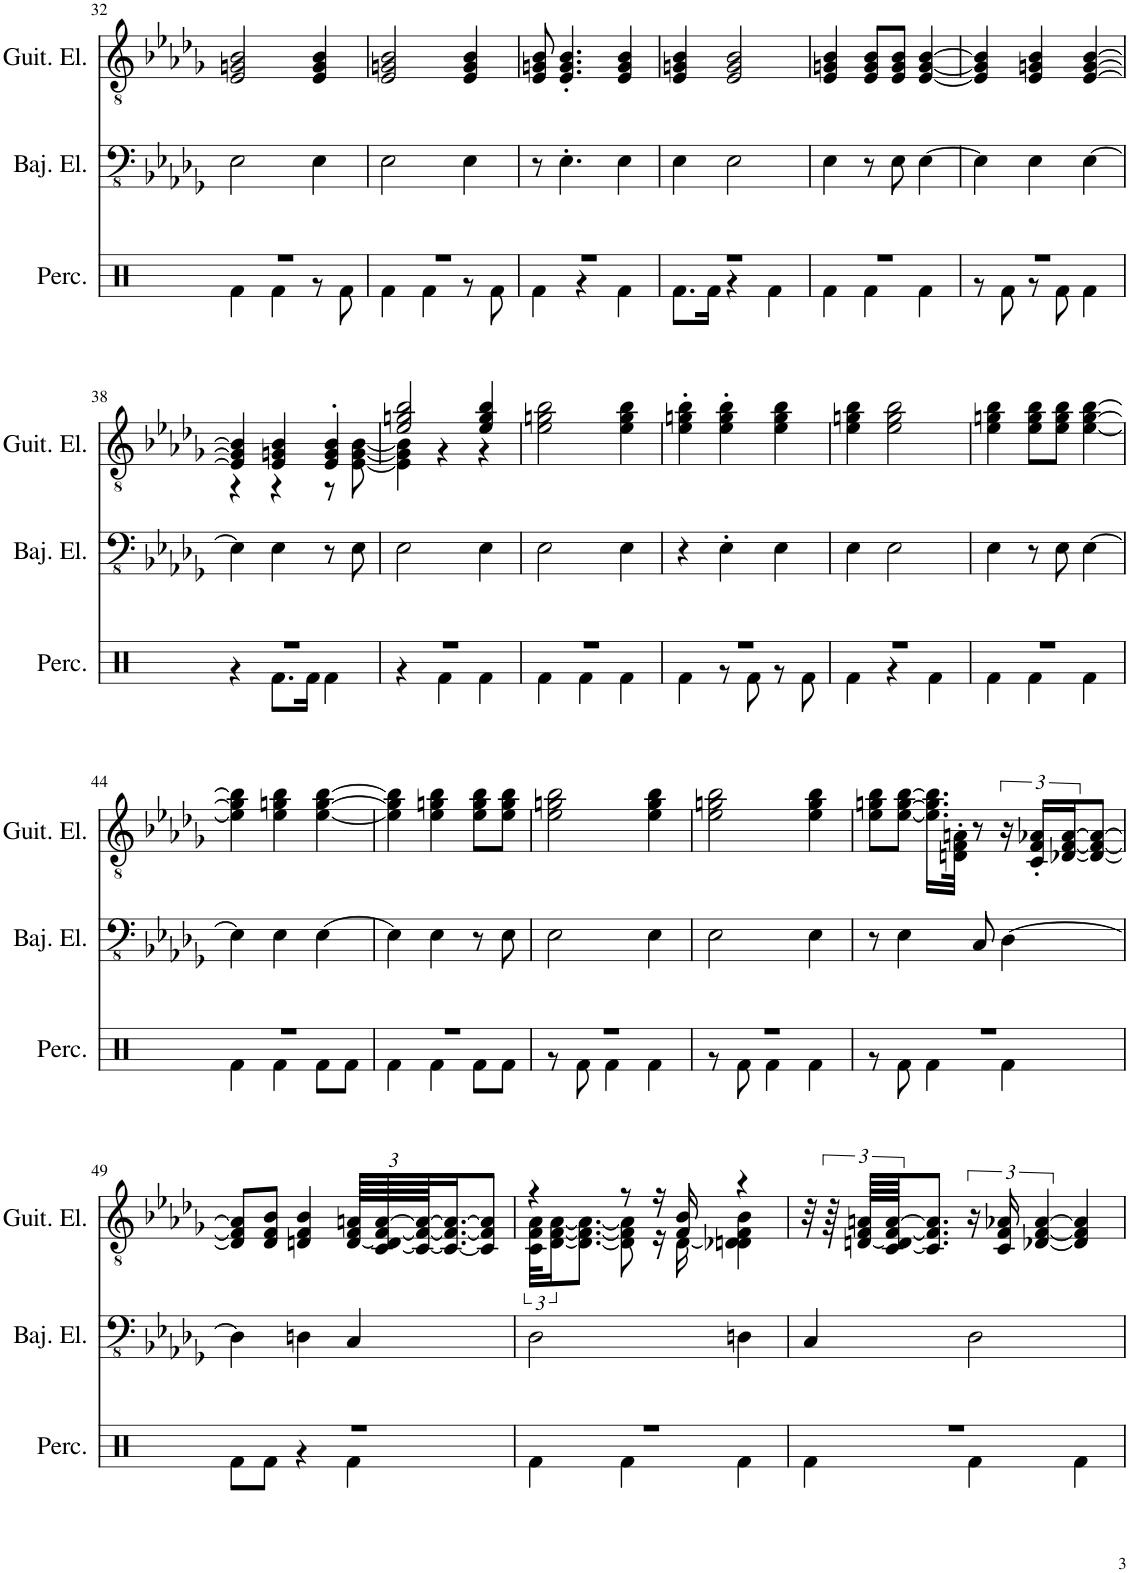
**kern	**kern	**kern
*part3	*part2	*part1
*staff3	*staff2	*staff1
*I"Set de percusión	*I"Bajo eléctrico	*I"Guitarra eléctrica
*I'Perc.	*I'Baj. El.	*I'Guit. El.
!!LO:PB:g=z
*clefX	*clefFv4	*clefGv2
*k[]	*k[b-e-a-d-g-]	*k[b-e-a-d-g-]
*M3/4	*M3/4	*M3/4
=32	=32	=32
*^	*	*
2.r	4Rf\	2EE-\	2E-/ 2Gn/ 2B-/
.	4Rf\	.	.
.	8r	4EE-\	4E-/ 4G/ 4B-/
.	8Rf\	.	.
=33	=33	=33	=33
2.r	4Rf\	2EE-\	2E-/ 2Gn/ 2B-/
.	4Rf\	.	.
.	8r	4EE-\	4E-/ 4G/ 4B-/
.	8Rf\	.	.
=34	=34	=34	=34
2.r	4Rf\	8r	8E-/ 8Gn/ 8B-/
.	.	4.EE-'\	4.E-/' 4.G/' 4.B-/'
.	4r	.	.
.	4Rf\	4EE-\	4E-/ 4G/ 4B-/
=35	=35	=35	=35
2.r	8.Rf\L	4EE-\	4E-/ 4Gn/ 4B-/
.	16Rf\Jk	.	.
.	4r	2EE-\	2E-/ 2G/ 2B-/
.	4Rf\	.	.
=36	=36	=36	=36
2.r	4Rf\	4EE-\	4E-/ 4Gn/ 4B-/
.	4Rf\	8r	8E-/ 8G/ 8B-/L
.	.	8EE-\	8E-/ 8G/ 8B-/J
.	4Rf\	[4EE-\	[4E-/ [4G/ [4B-/
=37	=37	=37	=37
2.r	8r	4EE-\]	4E-/] 4G/] 4B-/]
.	8Rf\	.	.
.	8r	4EE-\	4E-/ 4Gn/ 4B-/
.	8Rf\	.	.
.	4Rf\	[4EE-\	[4E-/ [4G/ [4B-/
!!LO:LB:g=z
=38	=38	=38	=38
*	*	*	*^
2.r	4r	4EE-\]	4E-/] 4G/] 4B-/]	4r
.	8.Rf\L	4EE-\	4E-/ 4Gn/ 4B-/	4r
.	16Rf\Jk	.	.	.
.	4Rf\	8r	4E-/' 4G/' 4B-/'	8r
.	.	8EE-\	.	[8E-\ [8G\ [8B-\
=39	=39	=39	=39	=39
2.r	4r	2EE-\	2e-/ 2gn/ 2b-/	4E-\] 4G\] 4B-\]
.	4Rf\	.	.	4r
.	4Rf\	4EE-\	4e-/ 4g/ 4b-/	4r
*	*	*	*v	*v
=40	=40	=40	=40
2.r	4Rf\	2EE-\	2e-\ 2gn\ 2b-\
.	4Rf\	.	.
.	4Rf\	4EE-\	4e-\ 4g\ 4b-\
=41	=41	=41	=41
2.r	4Rf\	4r	4e-\' 4gn\' 4b-\'
.	8r	4EE-'\	4e-\' 4g\' 4b-\'
.	8Rf\	.	.
.	8r	4EE-\	4e-\ 4g\ 4b-\
.	8Rf\	.	.
=42	=42	=42	=42
2.r	4Rf\	4EE-\	4e-\ 4gn\ 4b-\
.	4r	2EE-\	2e-\ 2g\ 2b-\
.	4Rf\	.	.
=43	=43	=43	=43
2.r	4Rf\	4EE-\	4e-\ 4gn\ 4b-\
.	4Rf\	8r	8e-\ 8g\ 8b-\L
.	.	8EE-\	8e-\ 8g\ 8b-\J
.	4Rf\	[4EE-\	[4e-\ [4g\ [4b-\
!!LO:LB:g=z
=44	=44	=44	=44
2.r	4Rf\	4EE-\]	4e-\] 4g\] 4b-\]
.	4Rf\	4EE-\	4e-\ 4gn\ 4b-\
.	8Rf\L	[4EE-\	[4e-\ [4g\ [4b-\
.	8Rf\J	.	.
=45	=45	=45	=45
2.r	4Rf\	4EE-\]	4e-\] 4g\] 4b-\]
.	4Rf\	4EE-\	4e-\ 4gn\ 4b-\
.	8Rf\L	8r	8e-\ 8g\ 8b-\L
.	8Rf\J	8EE-\	8e-\ 8g\ 8b-\J
=46	=46	=46	=46
2.r	8r	2EE-\	2e-\ 2gn\ 2b-\
.	8Rf\	.	.
.	4Rf\	.	.
.	4Rf\	4EE-\	4e-\ 4g\ 4b-\
=47	=47	=47	=47
2.r	8r	2EE-\	2e-\ 2gn\ 2b-\
.	8Rf\	.	.
.	4Rf\	.	.
.	4Rf\	4EE-\	4e-\ 4g\ 4b-\
=48	=48	=48	=48
2.r	8r	8r	8e-\ 8gn\ 8b-\L
.	8Rf\	4EE-\	[8e-\ [8g\ [8b-\J
.	4Rf\	.	16.e-\] 16.g\] 16.b-\]LL
.	.	.	32Dn\' 32F\' 32An\'JJk
.	.	8CC/	8r
.	4Rf\	[4DD-\	24r
.	.	.	24C/' 24F/' 24A-X/'LL
.	.	.	[24D-X/ [24F/ [24A-/J
.	.	.	8D-/_ 8F/_ 8A-/_J
!!LO:LB:g=z
=49	=49	=49	=49
2.r	8Rf\L	4DD-\]	8D-/] 8F/] 8A-/]L
.	8Rf\J	.	8D-/ 8F/ 8B-/J
.	4r	4DDn\	4Dn/ 4F/ 4B-/
*	*	*	*Xbrackettup
.	4Rf\	4CC/	[96D/ 96F/ 96An/LLLL
.	.	.	[96C/ 96D/] [96F/ [96A/
.	.	.	96C/_ 96F/_ 96A/_JJ
.	.	.	16.C/_ 16.F/_ 16.A/_J
.	.	.	8C/] 8F/] 8A/]J
=50	=50	=50	=50
*	*	*	*^
*	*	*	*	*brackettup
2.r	4Rf\	2DD-\	4r	48C\ 48F\ 48A-\KLL
.	.	.	.	[24D-\ [24F\ [24A-\J
.	.	.	.	8.D-\_ 8.F\_ 8.A-\_J
.	4Rf\	.	8r	8D-\] 8F\] 8A-\]
.	.	.	16r	16r
.	.	.	16F/ 16B-/	[16D-\
.	4Rf\	4DDn\	4r	4D-X\] 4Dn\ 4F\ 4B-\
*	*	*	*v	*v
=51	=51	=51	=51
2.r	4Rf\	4CC/	32r
.	.	.	96r
.	.	.	[96Dn/ 96F/ 96An/LLLL
.	.	.	[96C/ 96D/] [96F/ [96A/JJJ
.	.	.	8.C/] 8.F/] 8.A/]J
.	4Rf\	2DD-\	24r
.	.	.	24C/ 24F/ 24A-X/
.	.	.	[6D-X/ [6F/ [6A-/
.	4Rf\	.	4D-/] 4F/] 4A-/]
*v	*v	*	*
=	=	=
*-	*-	*-
